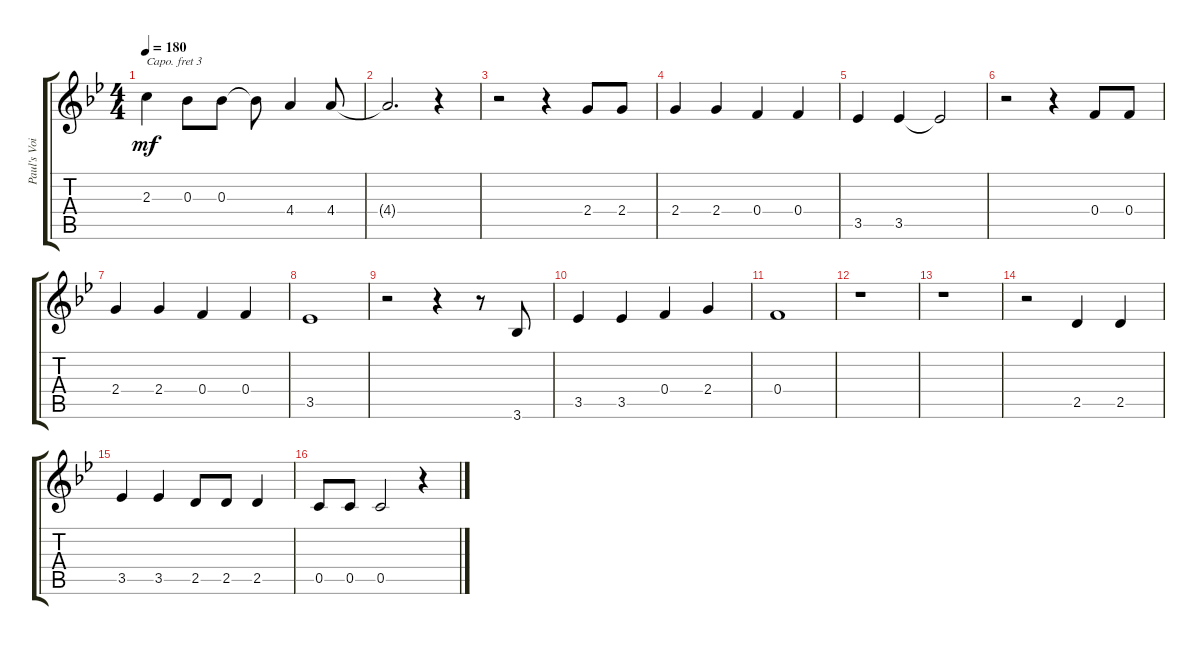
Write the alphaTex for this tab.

\track ("Paul's Voice" "Paul's Voi") {instrument electricguitarclean}
\staff {score tabs}
\capo 3
\tuning (E4 B3 G3 D3 A2 E2) {hide}
\ts (4 4)
\tempo 180
\clef g2
\ks bb
2.3.4{dy mf} 0.3.8 0.3.8 0.3{t}.8 4.4.4 4.4.8 |
4.4{t}.2{d} r.4 |
r.2 r.4 2.4.8 2.4.8 |
2.4.4 2.4.4 0.4.4 0.4.4 |
3.5.4 3.5.4 3.5{t}.2 |
r.2 r.4 0.4.8 0.4.8 |
2.4.4 2.4.4 0.4.4 0.4.4 |
3.5.1 |
r.2 r.4 r.8 3.6.8 |
3.5.4 3.5.4 0.4.4 2.4.4 |
0.4.1 |
r.1 |
r.1 |
r.2 2.5.4 2.5.4 |
3.5.4 3.5.4 2.5.8 2.5.8 2.5.4 |
0.5.8 0.5.8 0.5.2 r.4
